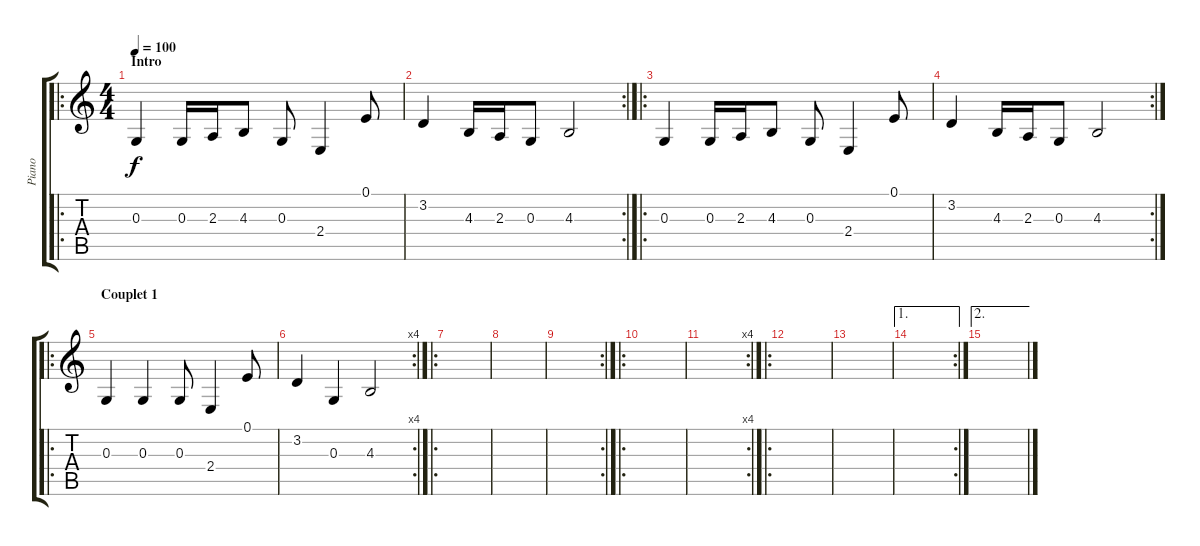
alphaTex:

\track ("Piano" "Piano") {instrument honkytonkpiano}
\staff {score tabs}
\tuning (E4 B3 G3 D3 A2 E2) {hide}
\ro
\ts (4 4)
\section ("" "Intro")
\tempo 100
\clef g2
\ks c
0.3.4{dy f instrument honkytonkpiano} 0.3.16 2.3.16 4.3.8 0.3.8 2.4.4 0.1.8 |
\rc 2
3.2.4 4.3.16 2.3.16 0.3.8 4.3.2 |
\ro
0.3.4 0.3.16 2.3.16 4.3.8 0.3.8 2.4.4 0.1.8 |
\rc 2
3.2.4 4.3.16 2.3.16 0.3.8 4.3.2 |
\ro
\section ("" "Couplet 1")
0.3.4 0.3.4 0.3.8 2.4.4 0.1.8 |
\rc 4
3.2.4 0.3.4 4.3.2 |
\ro
|
|
\rc 2
|
\ro
|
\rc 4
|
\ro
|
|
\ae 1
\rc 2
|
\ae 2
